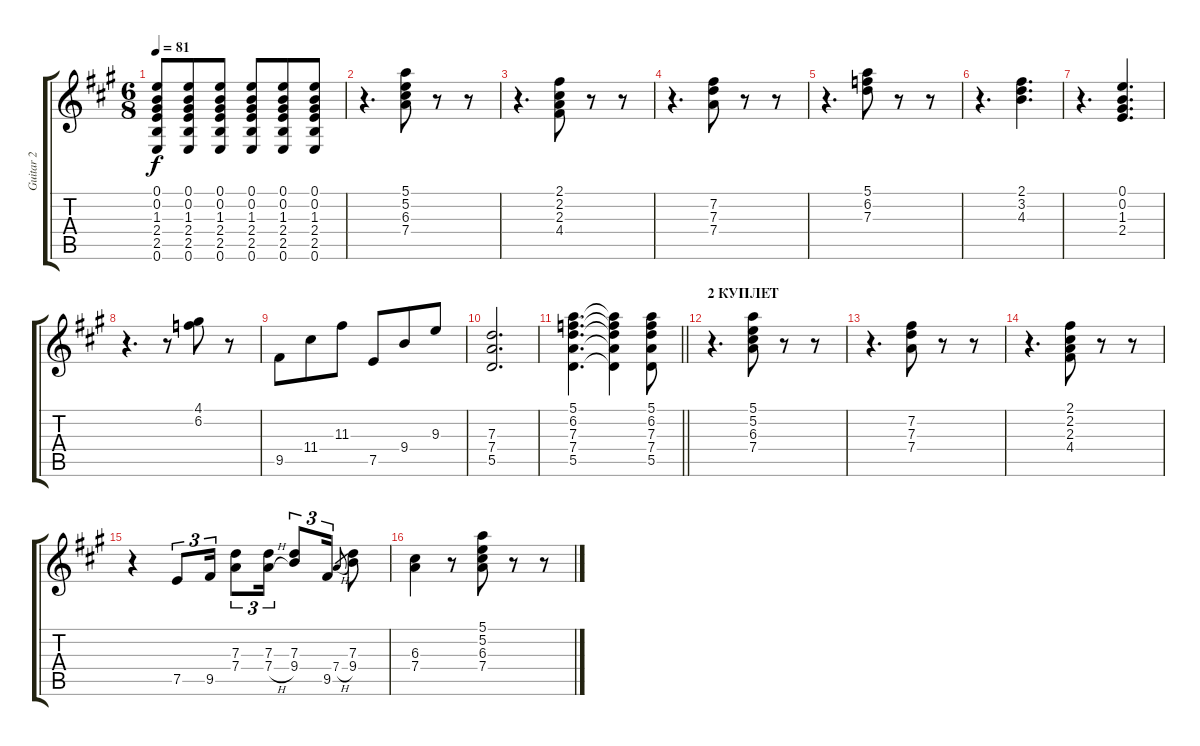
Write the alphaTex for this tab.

\track ("Guitar 2" "Guitar 2") {instrument electricguitarclean}
\staff {score tabs}
\tuning (E4 B3 G3 D3 A2 E2) {hide}
\ts (6 8)
\tempo 81
\clef g2
\ks a
(0.1 0.2 1.3 2.4 2.5 0.6).8{dy f} (0.1 0.2 1.3 2.4 2.5 0.6).8 (0.1 0.2 1.3 2.4 2.5 0.6).8 (0.1 0.2 1.3 2.4 2.5 0.6).8 (0.1 0.2 1.3 2.4 2.5 0.6).8 (0.1 0.2 1.3 2.4 2.5 0.6).8 |
r.4{d} (5.1 5.2 6.3 7.4).8 r.8 r.8 |
r.4{d} (2.1 2.2 2.3 4.4).8 r.8 r.8 |
r.4{d} (7.2 7.3 7.4).8 r.8 r.8 |
r.4{d} (5.1 6.2 7.3).8 r.8 r.8 |
r.4{d} (2.1 3.2 4.3).4{d} |
r.4{d} (0.1 0.2 1.3 2.4).4{d} |
r.4{d} r.8 (4.1 6.2).8 r.8 |
9.5.8 11.4.8 11.3.8 7.5.8 9.4.8 9.3.8 |
(7.3 7.4 5.5).2{d} |
\barLineRight lightlight
(5.1 6.2 7.3 7.4 5.5).4{d} (5.1{t} 6.2{t} 7.3{t} 7.4{t} 5.5{t}).4 (5.1 6.2 7.3 7.4 5.5).8 |
\section ("" "2 КУПЛЕТ")
r.4{d} (5.1 5.2 6.3 7.4).8 r.8 r.8 |
r.4{d} (7.2 7.3 7.4).8 r.8 r.8 |
r.4{d} (2.1 2.2 2.3 4.4).8 r.8 r.8 |
r.4 7.5.8{tu (3 2)} 9.5.16{tu (3 2)} (7.3 7.4).8{tu (3 2)} (7.3 7.4{h}).16{tu (3 2)} (7.3 9.4).8{tu (3 2)} 9.5.16{tu (3 2)} 7.4{h}.8{gr} (7.3 9.4).8 |
(6.3 7.4).4 r.8 (5.1 5.2 6.3 7.4).8 r.8 r.8
